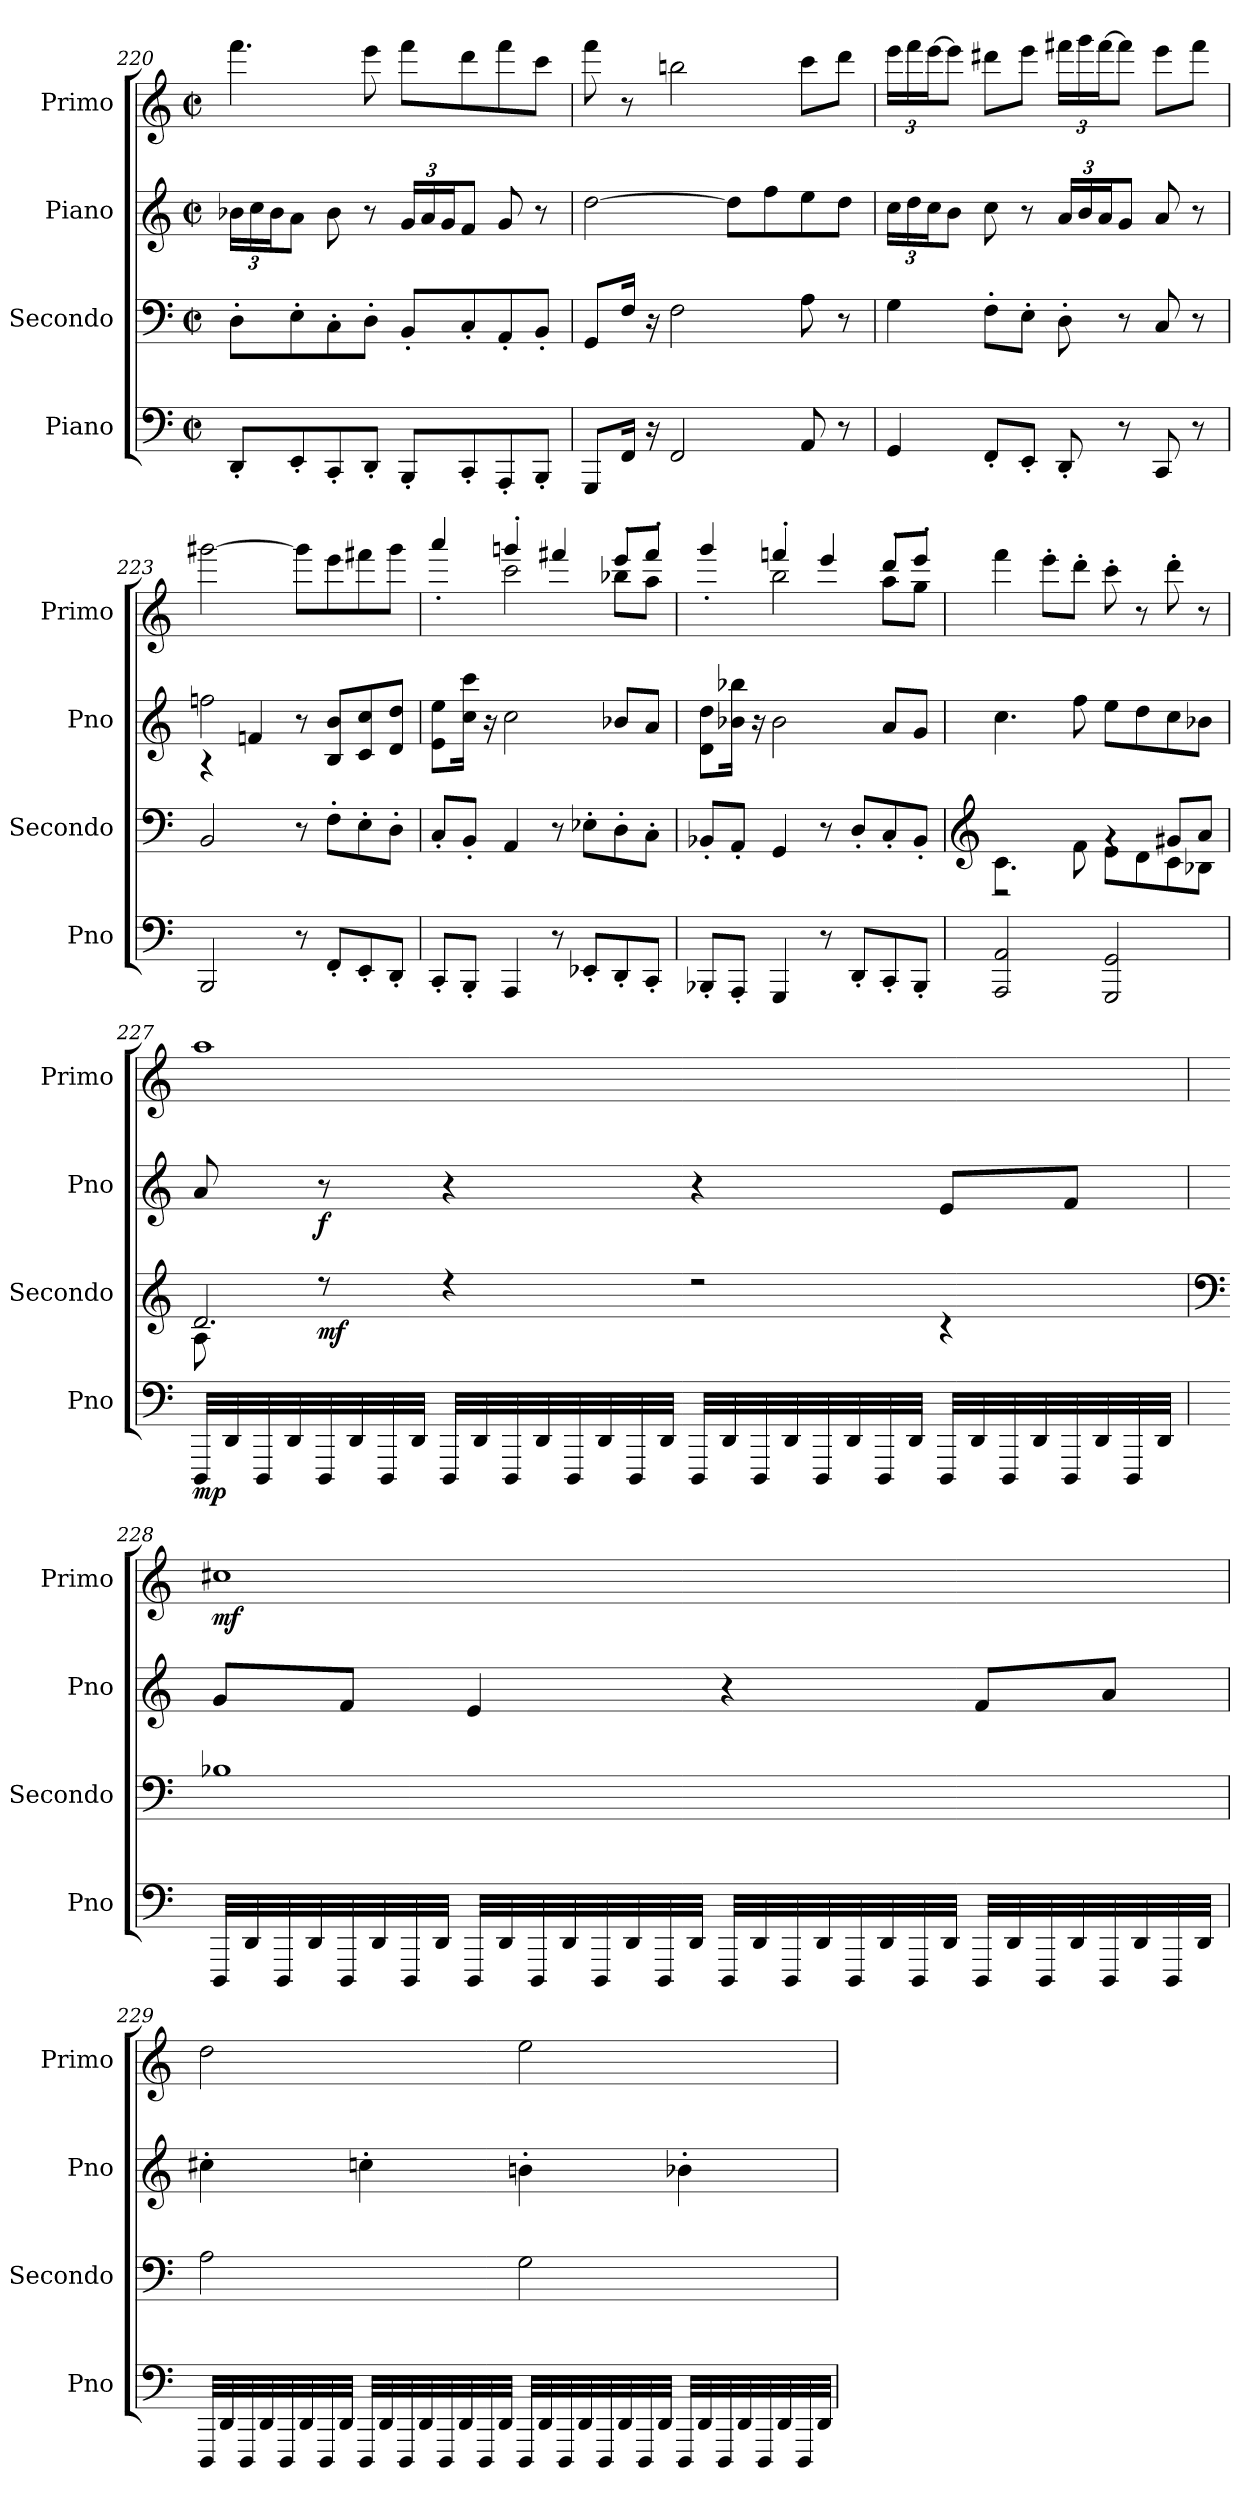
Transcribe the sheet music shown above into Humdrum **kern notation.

**kern	**dynam	**kern	**dynam	**kern	**dynam	**kern	**dynam
*part4	*part4	*part3	*part3	*part2	*part2	*part1	*part1
*staff4	*staff4	*staff3	*staff3	*staff2	*staff2	*staff1	*staff1
*I"Piano	*	*I"Secondo	*	*I"Piano	*	*I"Primo	*
*I'Pno	*	*I'Secondo	*	*I'Pno	*	*I'Primo	*
!!LO:PB:g=z
*clefF4	*	*clefF4	*	*clefG2	*	*clefG2	*
*k[]	*	*k[]	*	*k[]	*	*k[]	*
*M4/4	*	*M4/4	*	*M4/4	*	*M4/4	*
*met(c|)	*	*met(c|)	*	*met(c|)	*	*met(c|)	*
*	*	*	*	*Xbrackettup	*	*	*
=220	=220	=220	=220	=220	=220	=220	=220
8DD'/L	.	8D'\L	.	24b-X\LL	.	4.fff\	.
.	.	.	.	24cc\	.	.	.
.	.	.	.	24b-\J	.	.	.
8EE'/	.	8E'\	.	8a\J	.	.	.
8CC'/	.	8C'\	.	8b-\	.	.	.
8DD'/J	.	8D'\J	.	8r	.	8eee\	.
8BBB'/L	.	8BB'/L	.	24g/LL	.	8fff\L	.
.	.	.	.	24a/	.	.	.
.	.	.	.	24g/J	.	.	.
8CC'/	.	8C'/	.	8f/J	.	8ddd\	.
8AAA'/	.	8AA'/	.	8g/	.	8fff\	.
8BBB'/J	.	8BB'/J	.	8r	.	8ccc\J	.
=221	=221	=221	=221	=221	=221	=221	=221
8GGG/L	.	8GG/L	.	[2dd\	.	8fff\	.
16FF/Jk	.	16F/Jk	.	.	.	8r	.
16r	.	16r	.	.	.	.	.
2FF/	.	2F\	.	.	.	2bbn\	.
.	.	.	.	8dd\L]	.	.	.
.	.	.	.	8ff\	.	.	.
8AA/	.	8A\	.	8ee\	.	8ccc\L	.
8r	.	8r	.	8dd\J	.	8ddd\J	.
=222	=222	=222	=222	=222	=222	=222	=222
*	*	*	*	*	*	*Xbrackettup	*
4GG/	.	4G\	.	24cc\LL	.	24eee\LL	.
.	.	.	.	24dd\	.	24fff\	.
.	.	.	.	24cc\J	.	[24eee\J	.
.	.	.	.	8b\J	.	8eee\J]	.
8FF'/L	.	8F'\L	.	8cc\	.	8ddd#X\L	.
8EE'/J	.	8E'\J	.	8r	.	8eee\J	.
8DD'/	.	8D'\	.	24a/LL	.	24fff#X\LL	.
.	.	.	.	24b/	.	24ggg\	.
.	.	.	.	24a/J	.	[24fff#\J	.
8r	.	8r	.	8g/J	.	8fff#\J]	.
8CC/	.	8C/	.	8a/	.	8eee\L	.
8r	.	8r	.	8r	.	8fff#\J	.
!!LO:LB:g=z
=223	=223	=223	=223	=223	=223	=223	=223
*	*	*	*	*^	*	*	*
2BBB/	.	2BB/	.	4rA	2ffn\	.	[2ggg#X\	.
.	.	.	.	4fn/	.	.	.	.
8r	.	8r	.	8r	2ryy	.	8ggg#\L]	.
8FF'/L	.	8F'\L	.	8B/ 8b/L	.	.	8eee\	.
8EE'/	.	8E'\	.	8c/ 8cc/	.	.	8fff#X\	.
8DD'/J	.	8D'\J	.	8d/ 8dd/J	.	.	8ggg#\J	.
*	*	*	*	*v	*v	*	*	*
=224	=224	=224	=224	=224	=224	=224	=224
*	*	*	*	*	*	*^	*
8CC'/L	.	8C'/L	.	8e\ 8ee\L	.	4aaa'/	4ryy	.
8BBB'/J	.	8BB'/J	.	16cc\ 16ccc\Jk	.	.	.	.
.	.	.	.	16r	.	.	.	.
4AAA/	.	4AA/	.	2cc\	.	4gggn'/	2ccc\	.
8r	.	8r	.	.	.	4fff#X/	.	.
8EE-X'/L	.	8E-X'\L	.	.	.	.	.	.
8DD'/	.	8D'\	.	8b-X/L	.	8eee'/L	8bb-X\L	.
8CC'/J	.	8C'\J	.	8a/J	.	8fff#'/J	8aa\J	.
=225	=225	=225	=225	=225	=225	=225	=225	=225
8BBB-X'/L	.	8BB-X'/L	.	8d\ 8dd\L	.	4ggg'/	4ryy	.
8AAA'/J	.	8AA'/J	.	16b-X\ 16bb-X\Jk	.	.	.	.
.	.	.	.	16r	.	.	.	.
4GGG/	.	4GG/	.	2b-\	.	4fffn'/	2bb\	.
8r	.	8r	.	.	.	4eee/	.	.
8DD'/L	.	8D'/L	.	.	.	.	.	.
8CC'/	.	8C'/	.	8a/L	.	8ddd'/L	8aa\L	.
8BBB-'/J	.	8BB-'/J	.	8g/J	.	8eee'/J	8gg\J	.
*	*	*	*	*	*	*v	*v	*
=226	=226	=226	=226	=226	=226	=226	=226
*	*	*clefG2	*	*	*	*	*
*	*	*^	*	*	*	*	*
2AAA/ 2AA/	.	4.c\	2r	.	4.cc\	.	4fff\	.
.	.	.	.	.	.	.	8eee'\L	.
.	.	8f\	.	.	8ff\	.	8ddd'\J	.
2GGG/ 2GG/	.	8e\L	4rg	.	8ee\L	.	8ccc'\	.
.	.	8d\	.	.	8dd\	.	8r	.
.	.	8c\	8g#X/L	.	8cc\	.	8ddd'\	.
.	.	8B-X\J	8a/J	.	8b-X\J	.	8r	.
!!LO:PB:g=z
=227	=227	=227	=227	=227	=227	=227	=227	=227
!	!LO:DY:b	!	!	!	!	!	!	!
32DDD/LLL	mp	8A\	2.d/	.	8a/	.	1aa	.
32DD/	.	.	.	.	.	.	.	.
32DDD/	.	.	.	.	.	.	.	.
32DD/	.	.	.	.	.	.	.	.
!	!	!	!	!LO:DY:b	!	!LO:DY:b	!	!
32DDD/	.	8r	.	mf	8r	f	.	.
32DD/	.	.	.	.	.	.	.	.
32DDD/	.	.	.	.	.	.	.	.
32DD/JJJ	.	.	.	.	.	.	.	.
32DDD/LLL	.	4r	.	.	4r	.	.	.
32DD/	.	.	.	.	.	.	.	.
32DDD/	.	.	.	.	.	.	.	.
32DD/	.	.	.	.	.	.	.	.
32DDD/	.	.	.	.	.	.	.	.
32DD/	.	.	.	.	.	.	.	.
32DDD/	.	.	.	.	.	.	.	.
32DD/JJJ	.	.	.	.	.	.	.	.
32DDD/LLL	.	2r	.	.	4r	.	.	.
32DD/	.	.	.	.	.	.	.	.
32DDD/	.	.	.	.	.	.	.	.
32DD/	.	.	.	.	.	.	.	.
32DDD/	.	.	.	.	.	.	.	.
32DD/	.	.	.	.	.	.	.	.
32DDD/	.	.	.	.	.	.	.	.
32DD/JJJ	.	.	.	.	.	.	.	.
32DDD/LLL	.	.	4r	.	8e/L	.	.	.
32DD/	.	.	.	.	.	.	.	.
32DDD/	.	.	.	.	.	.	.	.
32DD/	.	.	.	.	.	.	.	.
32DDD/	.	.	.	.	8f/J	.	.	.
32DD/	.	.	.	.	.	.	.	.
32DDD/	.	.	.	.	.	.	.	.
32DD/JJJ	.	.	.	.	.	.	.	.
*	*	*v	*v	*	*	*	*	*
!!LO:LB:g=z
=228	=228	=228	=228	=228	=228	=228	=228
*	*	*clefF4	*	*	*	*	*
!	!	!	!	!	!	!	!LO:DY:b
32DDD/LLL	.	1B-X	.	8g/L	.	1cc#X	mf
32DD/	.	.	.	.	.	.	.
32DDD/	.	.	.	.	.	.	.
32DD/	.	.	.	.	.	.	.
32DDD/	.	.	.	8f/J	.	.	.
32DD/	.	.	.	.	.	.	.
32DDD/	.	.	.	.	.	.	.
32DD/JJJ	.	.	.	.	.	.	.
32DDD/LLL	.	.	.	4e/	.	.	.
32DD/	.	.	.	.	.	.	.
32DDD/	.	.	.	.	.	.	.
32DD/	.	.	.	.	.	.	.
32DDD/	.	.	.	.	.	.	.
32DD/	.	.	.	.	.	.	.
32DDD/	.	.	.	.	.	.	.
32DD/JJJ	.	.	.	.	.	.	.
32DDD/LLL	.	.	.	4r	.	.	.
32DD/	.	.	.	.	.	.	.
32DDD/	.	.	.	.	.	.	.
32DD/	.	.	.	.	.	.	.
32DDD/	.	.	.	.	.	.	.
32DD/	.	.	.	.	.	.	.
32DDD/	.	.	.	.	.	.	.
32DD/JJJ	.	.	.	.	.	.	.
32DDD/LLL	.	.	.	8f/L	.	.	.
32DD/	.	.	.	.	.	.	.
32DDD/	.	.	.	.	.	.	.
32DD/	.	.	.	.	.	.	.
32DDD/	.	.	.	8a/J	.	.	.
32DD/	.	.	.	.	.	.	.
32DDD/	.	.	.	.	.	.	.
32DD/JJJ	.	.	.	.	.	.	.
!!LO:PB:g=z
=229	=229	=229	=229	=229	=229	=229	=229
32DDD/LLL	.	2A\	.	4cc#X'\	.	2dd\	.
32DD/	.	.	.	.	.	.	.
32DDD/	.	.	.	.	.	.	.
32DD/	.	.	.	.	.	.	.
32DDD/	.	.	.	.	.	.	.
32DD/	.	.	.	.	.	.	.
32DDD/	.	.	.	.	.	.	.
32DD/JJJ	.	.	.	.	.	.	.
32DDD/LLL	.	.	.	4ccn'\	.	.	.
32DD/	.	.	.	.	.	.	.
32DDD/	.	.	.	.	.	.	.
32DD/	.	.	.	.	.	.	.
32DDD/	.	.	.	.	.	.	.
32DD/	.	.	.	.	.	.	.
32DDD/	.	.	.	.	.	.	.
32DD/JJJ	.	.	.	.	.	.	.
32DDD/LLL	.	2G\	.	4bn'\	.	2ee\	.
32DD/	.	.	.	.	.	.	.
32DDD/	.	.	.	.	.	.	.
32DD/	.	.	.	.	.	.	.
32DDD/	.	.	.	.	.	.	.
32DD/	.	.	.	.	.	.	.
32DDD/	.	.	.	.	.	.	.
32DD/JJJ	.	.	.	.	.	.	.
32DDD/LLL	.	.	.	4b-X'\	.	.	.
32DD/	.	.	.	.	.	.	.
32DDD/	.	.	.	.	.	.	.
32DD/	.	.	.	.	.	.	.
32DDD/	.	.	.	.	.	.	.
32DD/	.	.	.	.	.	.	.
32DDD/	.	.	.	.	.	.	.
32DD/JJJ	.	.	.	.	.	.	.
=	=	=	=	=	=	=	=
*-	*-	*-	*-	*-	*-	*-	*-
